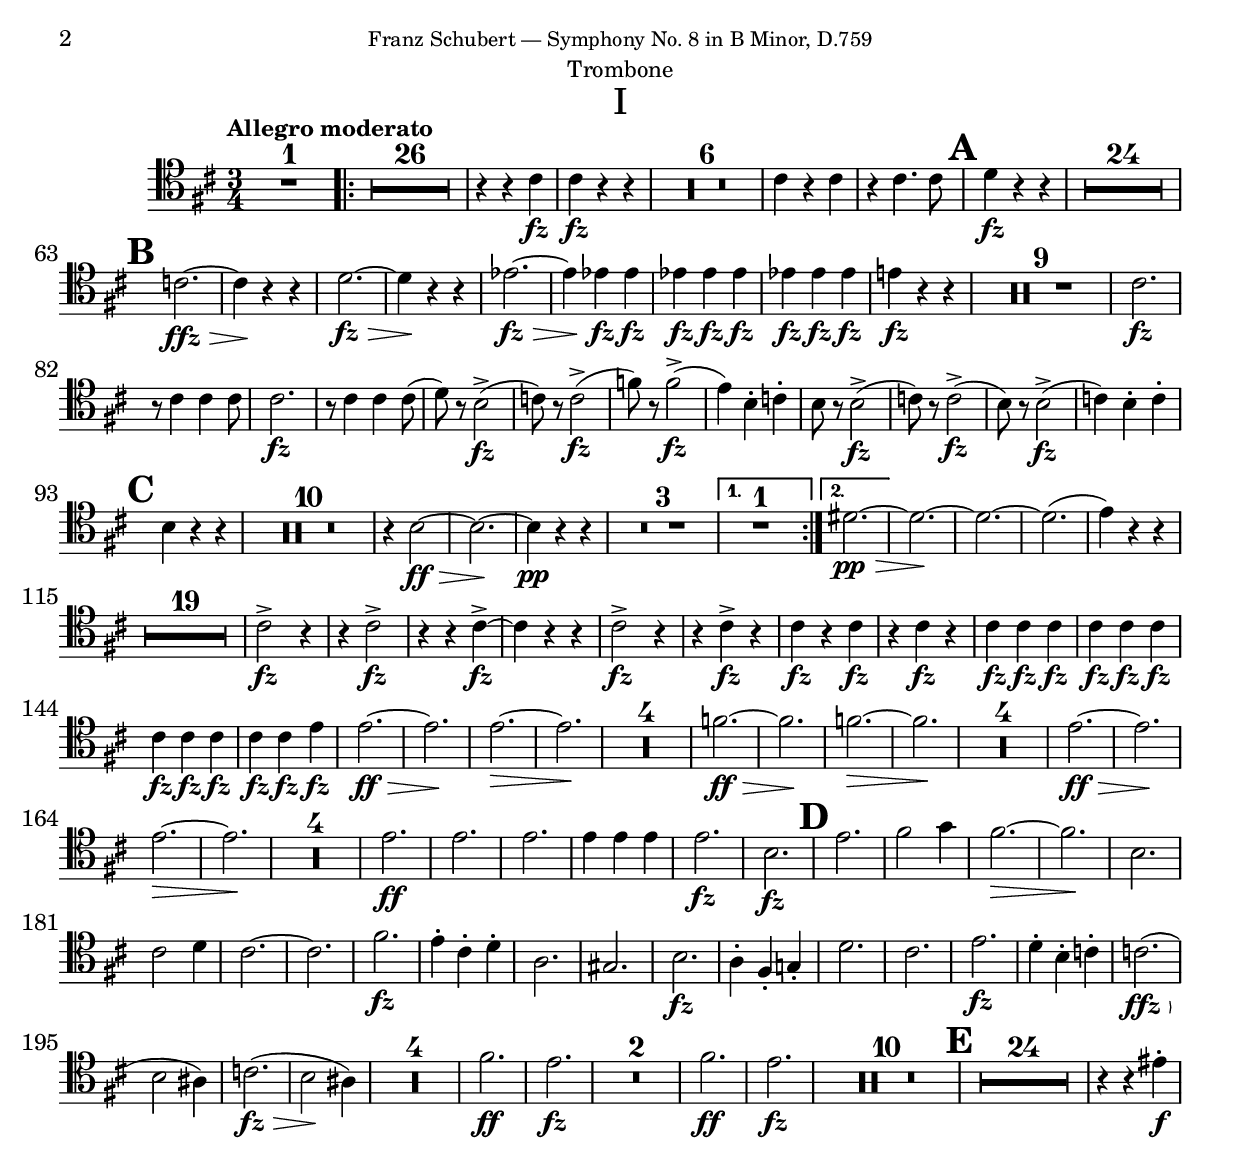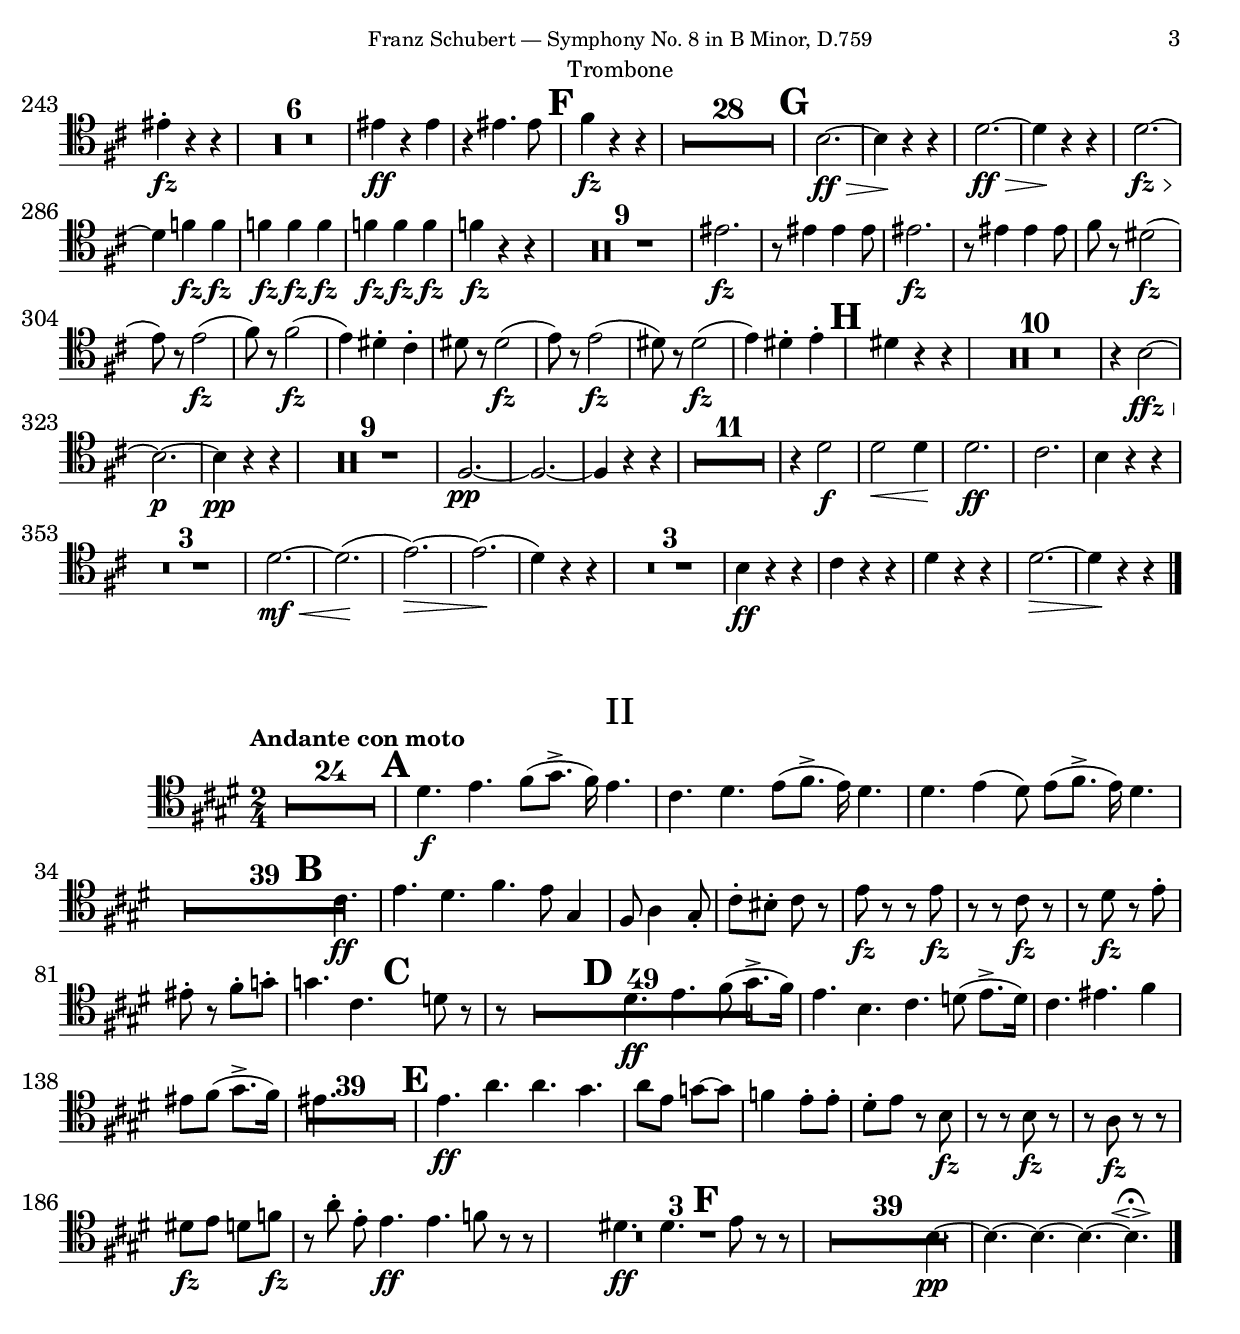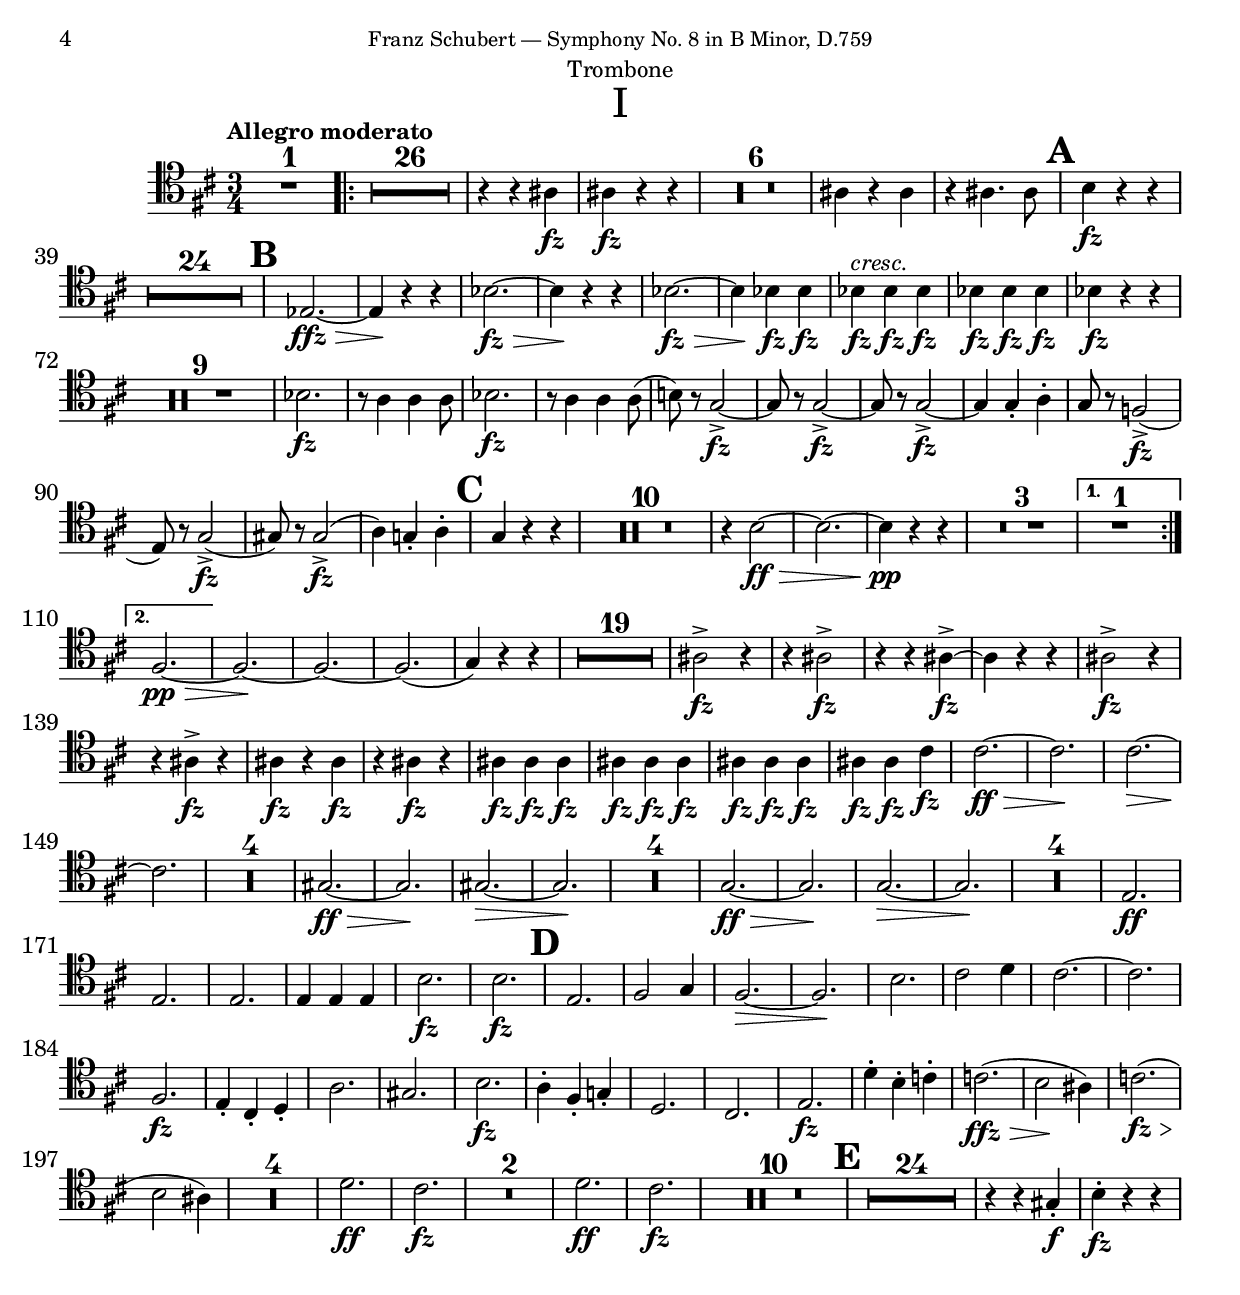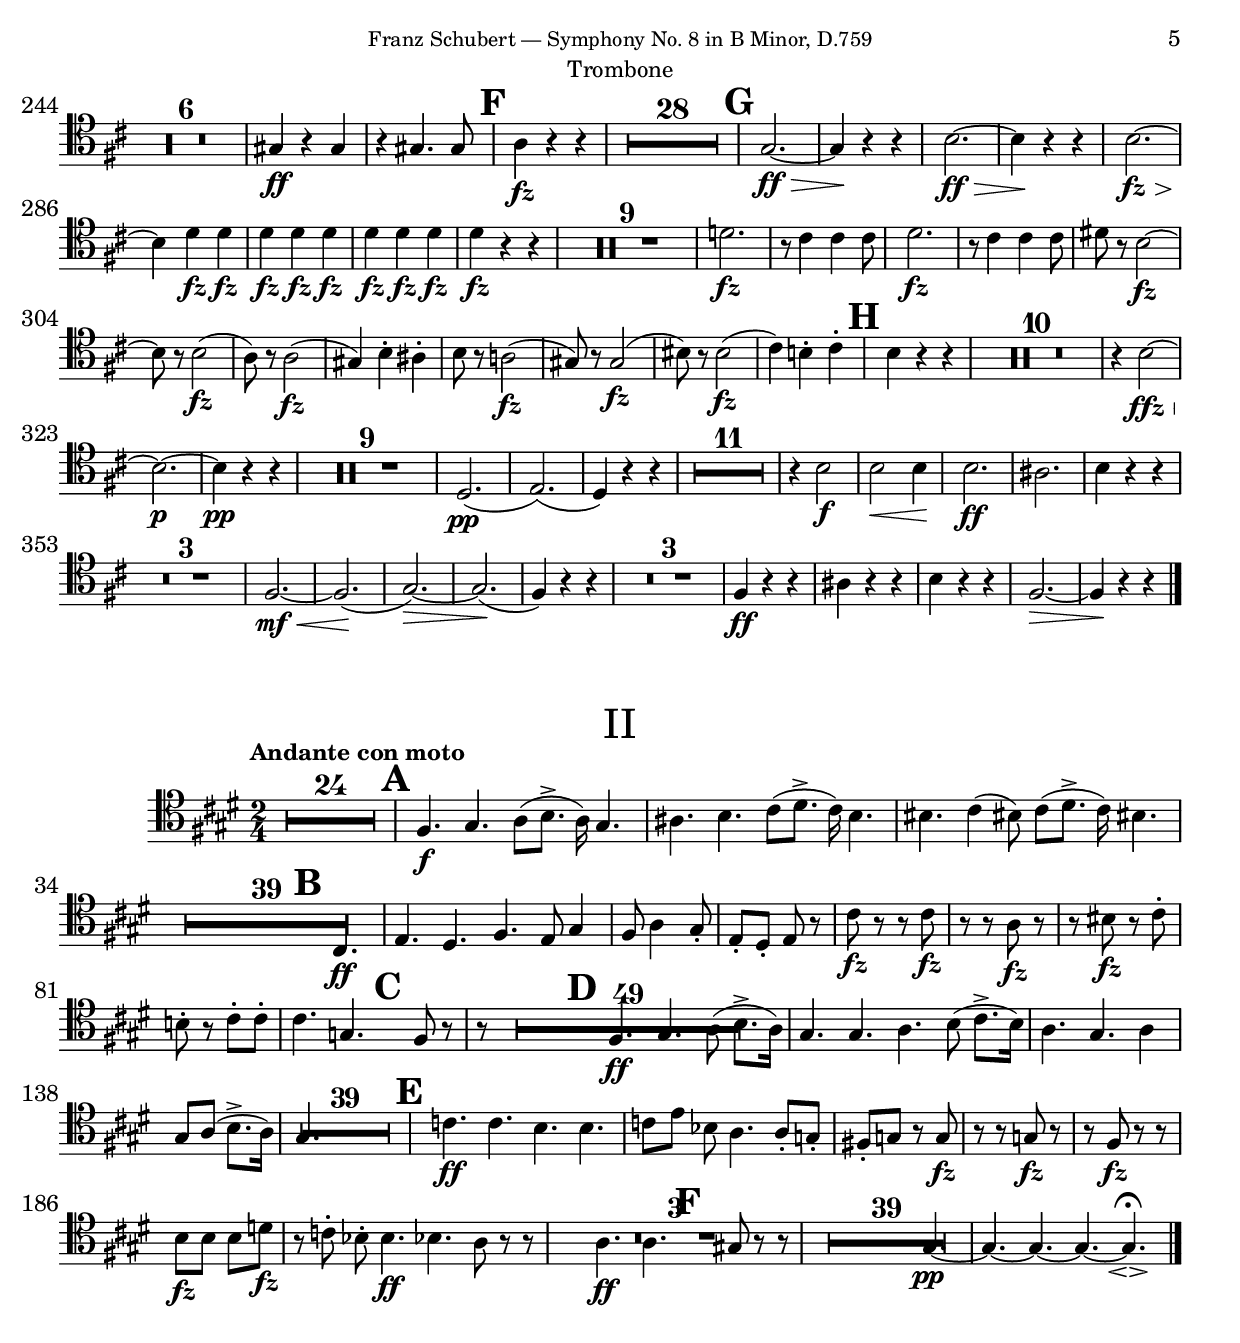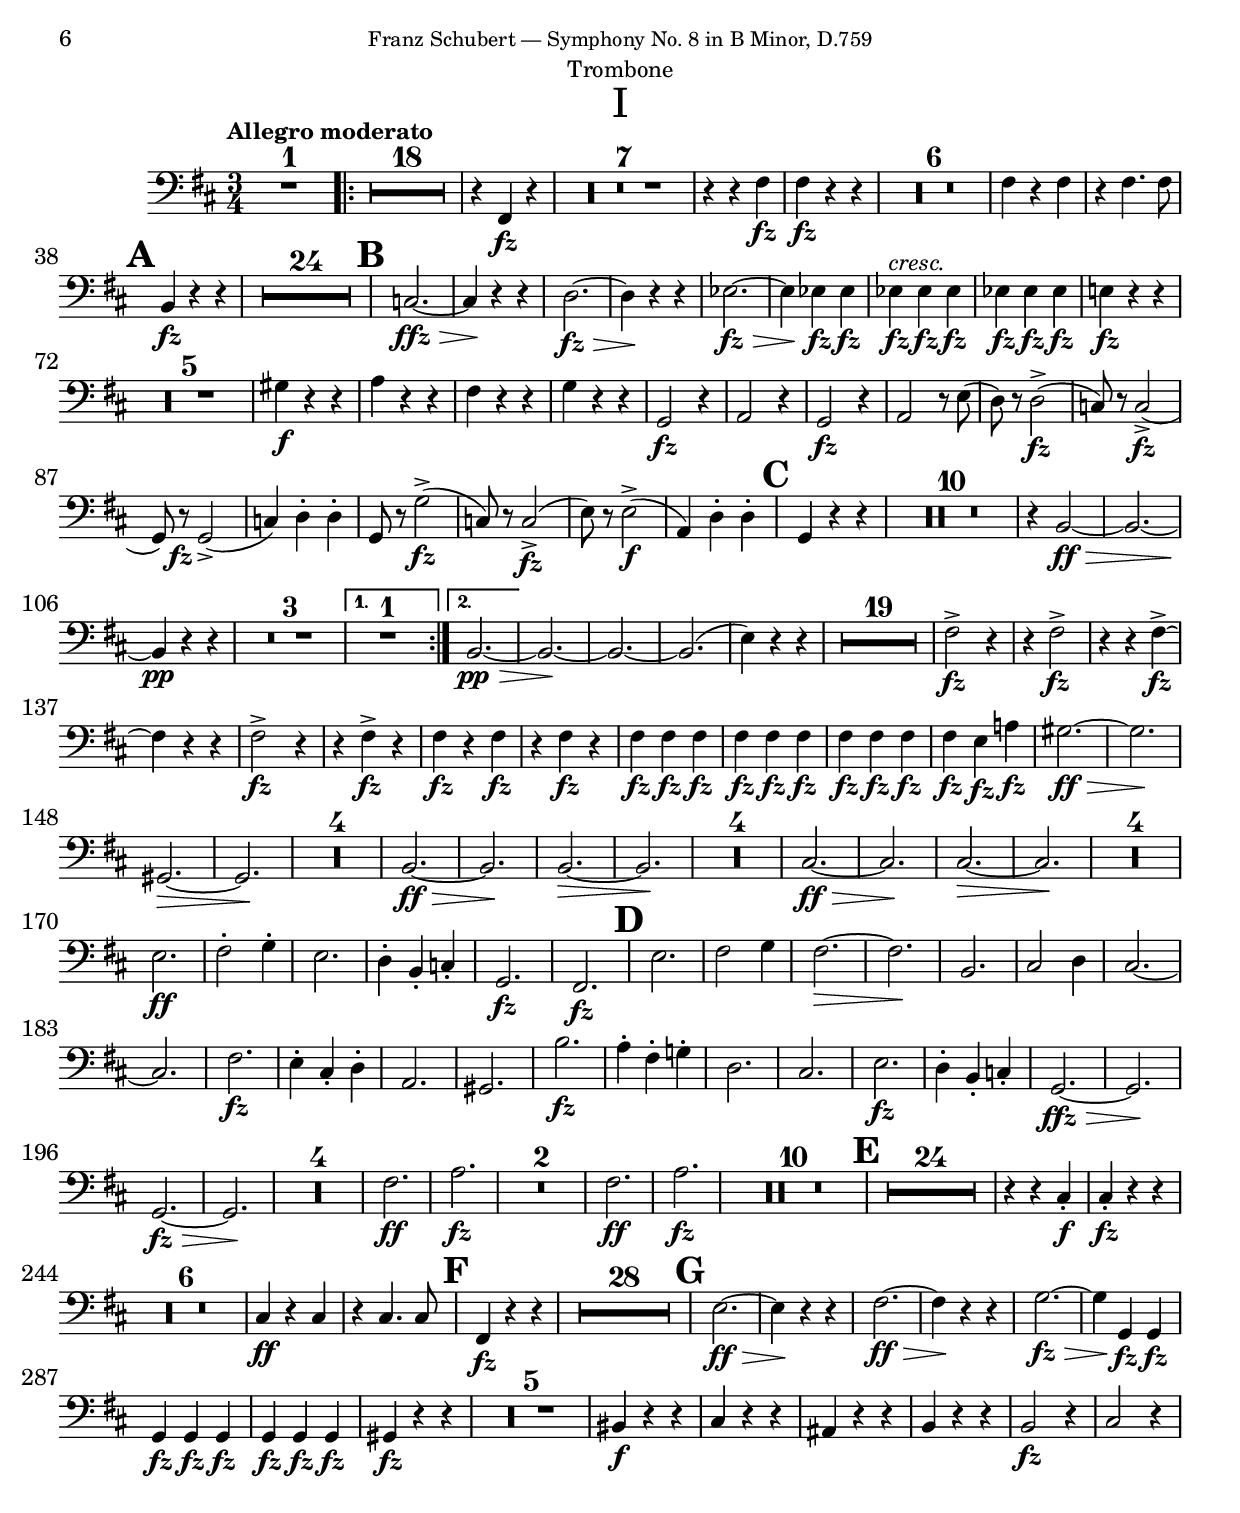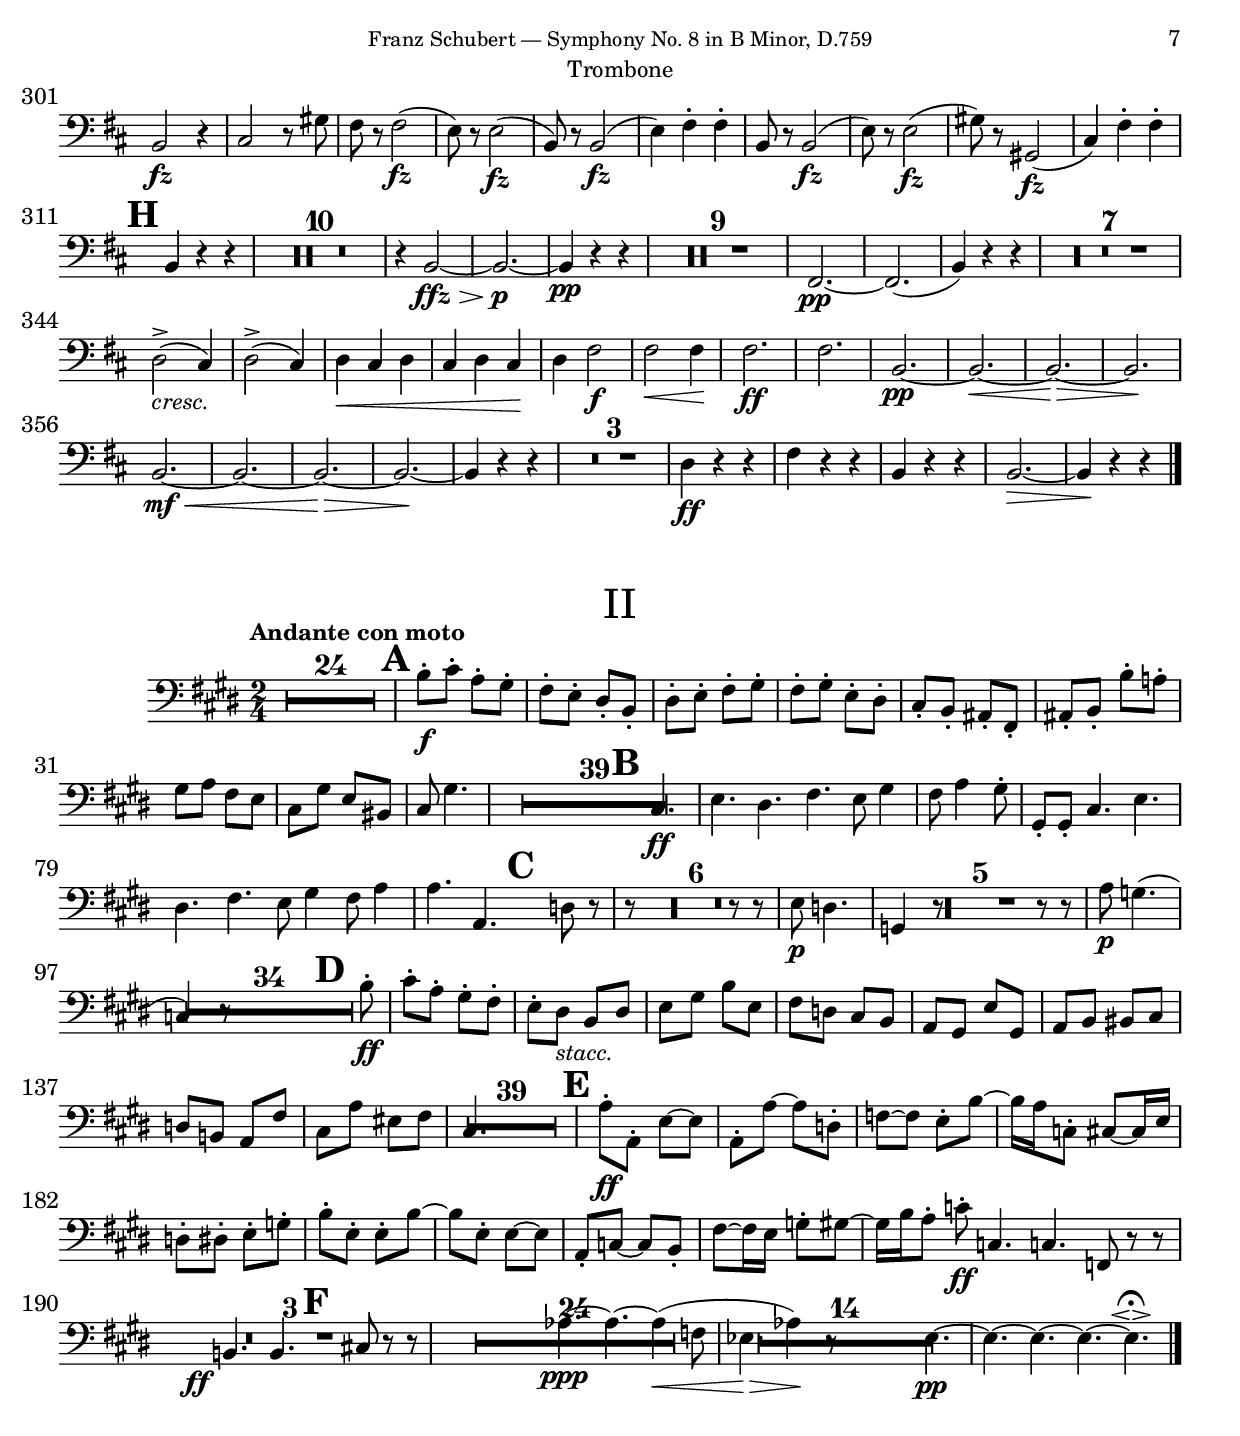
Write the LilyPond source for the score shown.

%###############################################################################
%#                                 H E A D E R                                 #
%###############################################################################
%
%  Composer           : Franz Schubert (1797 - 1828)
%  work               : Symphony No. 8 in B Minor, D.759
%  Source             : Franz Schubert's Werke, Serie I: Symphonien, No.8
%                       Leipzig Breitkopf & Härtel, 1885. Plate F.S. 8. 
%  Type of score      : Score for Trombone
%  Typesetter         : Sébastien MANEN
%  date of initiation : Sunday 12 February 2023, 19:55
%
%###############################################################################
%#                          I N C L U D E   F I L E S                          #
%###############################################################################
\version "2.22.1"
\include "./00-Common/Symph8_D759_Header.ily"
\include "./00-Common/Symph8_D759_PaperParts.ily"
%  work        : Schubert Symphony No. 8 in B minor, D.759
%  typesetter  : Sébastien MANEN
%  date        : Sunday 12 February 2023, 19:55
%###############################################################################
%#                           T I M E   S E C T I O N                           #
%###############################################################################
timeMvtI = {
	\time 3/4
}
timeMvtII = {
	\time 2/4
}


\include "./00-Common/Symph8_D759_LayoutParts.ily"
arco = \markup {\italic arco}
crescmarkup = \markup {\italic cresc.}
pizz = \markup {\italic pizz.}
dimmarkup = \markup {\italic dim.}
morendo = \markup {\italic {morendo}}
stacc = \markup {\italic stacc.}
becarre = \markup { \tiny \natural }
gp = \markup {G.P.}
decrescmarkup = \markup {\italic decresc.}

ffz = #(make-dynamic-script "ffz")
crescD = \tweak DynamicText.self-alignment-X #-0.5 \tweak DynamicText.font-size #1 #(make-dynamic-script (markup #:normal-text #:italic "cresc."))

un=^\markup {\tiny \number 1}
deux=^\markup {\tiny \number 2}
trois=^\markup {\tiny \number 3}
quatre=^\markup {\tiny \number 4}
cinq=^\markup {\tiny \number 5}
six=^\markup {\tiny \number 6}
sept=^\markup {\tiny \number 7}
huit=^\markup {\tiny \number 8}
neuf=^\markup {\tiny \number 9}
dix=^\markup {\tiny \number 10}
onze=^\markup {\tiny \number 11}

naturaltrillmark = \markup {
	\concat {
		\hspace #0.8
		\general-align #Y #CENTER {
			\musicglyph #"scripts.trill" 
			\hspace #0.45
			\teeny \natural 
		}
	}
}


mmrPos = #(define-music-function
	(position)
	(number?)
	#{
		\once \override MultiMeasureRest.staff-position = #(- position 2)
	#}
)

dynEO = #(define-music-function
	(offset)
	(pair?)
	#{
		\once \override DynamicText.extra-offset = #offset
		\once \override DynamicText.whiteout = ##t
		\once \override DynamicText.whiteout-style = #'outline
	#}
)

aIIEO = #(define-music-function
	(extraoffset)
	(pair?)
	#{
		\once \override CombineTextScript.extra-offset = #extraoffset
		\once \override CombineTextScript.whiteout = ##t
		\once \override CombineTextScript.whiteout-style = #'outline
	#}
)

aIIXoffset = #(define-music-function
	(offset)
	(number?)
	#{
		\once \override CombineTextScript.X-offset = #offset
	#}
)

markEO = #(define-music-function
	(offset)
	(pair?)
	#{
		\once \override TextScript.layer = #3
		\once \override TextScript.extra-offset = #offset
		\once \override TextScript.whiteout = ##t
		\once \override TextScript.whiteout-style = #'outline
	#}
)

noFlag = \once \omit Flag

stemOffset = #(define-music-function
	(offset)
	(number?)
	#{
		\once \offset length #offset Stem
	#}
)

beamOffset = #(define-music-function
	(position)
	(pair?)
	#{
		\once \offset positions #position Beam
	#}
)

hairpinShorten = #(define-music-function
	(shortLength)
	(pair?)
	#{
		\once \override Hairpin.shorten-pair = #shortLength
	#}
)

hairpinEO = #(define-music-function
	(offset)
	(pair?)
	#{
		\once \override Hairpin.extra-offset = #offset
		\once \override Hairpin.whiteout = ##t
		\once \override Hairpin.whiteout-style = #'outline
	#}
)

aIIOmit = \once \omit Voice.CombineTextScript

%%%%%%%%%%%%%%%%%%%%%%%%%%%%%%%%%%%%%%%%%%%%%%%%%%%%%%%%%%%%%%%%%%%%%%%%%%%%%%%%


%arpeggioPadding = #(define-music-function
%	(padding)
%	(number?)
%	#{
%		\once \override Voice.Arpeggio.padding = #padding
%	#}
%)

%beamGap = #(define-music-function
%	(gap)
%	(number?)
%	#{
%		\once \override Beam.auto-knee-gap = #gap
%	#}
%)


%beamLeftTwoRightOne = {
%	\set stemLeftBeamCount = #2
%	\set stemRightBeamCount = #1
%}

%beamLeftOneRightTwo = {
%	\set stemLeftBeamCount = #1
%	\set stemRightBeamCount = #2
%}

%setBeamTriple = { 
%	\set subdivideBeams = ##t
%	\set baseMoment = #(ly:make-moment 1/8)
%	\set beatStructure = 2,2,2
%}

%crescText = #(define-music-function
%	(cresctext)
%	(markup?)
%	#{
%		\once \set crescendoText = \markup {\italic { #cresctext } }
%		\once \set crescendoSpanner = #'text
%	#}
%)
%dimText = #(define-music-function
%	(cresctext)
%	(markup?)
%	#{
%		\once \set decrescendoText = \markup {\italic { #cresctext } }
%		\once \set decrescendoSpanner = #'text
%	#}
%)


%dynSpanYoffset = #(define-music-function
%	(offset)
%	(number?)
%	#{
%		\once \override DynamicTextSpanner.bound-details.right.Y = #offset
%	#}
%)


%InCueContext = {
%	\override Beam.beam-thickness = #0.30 % 0.30
%	\override StemTremolo.beam-thickness = #0.35 % 0.30
%	\override Beam.length-fraction = #0.67 % 0.8
%	\override Stem.length-fraction = #0.8 % 0.8
%%	\override Stem.length = #7
%%	\override Beam.length = #7
%	\set fontSize = #-3 %-3
%}

%OutCueContext = {
%	\revert Beam.beam-thickness
%	\revert StemTremolo.beam-thickness
%	\revert Beam.length-fraction
%	\revert Stem.length-fraction
%%	\override Stem.length = #7
%%	\override Beam.length = #7
%	\unset fontSize
%}


%mmrnDown = {
%	\once \override MultiMeasureRestNumber.direction = #-1 
%}

%mmrLength = #(define-music-function
%	(length)
%	(number?)
%	#{
%		\once \override MultiMeasureRest.space-increment = #length
%	#}
%)

%mmrMinLength = #(define-music-function
%	(length)
%	(number?)
%	#{
%		\once \override MultiMeasureRest.minimum-length = #length
%	#}
%)

%mmrCondens = \once \override MultiMeasureRest.springs-and-rods = #ly:spanner::set-spacing-rods 

%omitMMRN = \omit MultiMeasureRestNumber


%markXoffset = #(define-music-function
%	(offset)
%	(number?)
%	#{
%		\once \override Score.RehearsalMark.self-alignment-X = #(- offset)
%	#}
%)

%markYoffset = #(define-music-function
%	(offset)
%	(number?)
%	#{
%		\once \override Score.RehearsalMark.Y-offset = #offset
%	#}
%)

%noteShift = #(define-music-function
%	(shift)
%	(number?)
%	#{
%		\once \override NoteColumn.force-hshift = #shift
%	#}
%)

%no = {
%	\undo \omit MultiMeasureRestNumber
%}


%ni = {
%	\omit MultiMeasureRestNumber
%}

%ottavaShorten = #(define-music-function
%	(value)
%	(pair?)
%	#{
%		\once \override Staff.OttavaBracket.shorten-pair = #value
%	#}
%)

%setSextolet = {
%	\set subdivideBeams = ##t
%	\set baseMoment = #(ly:make-moment 1/8)
%	\set beatStructure = 2,2,2,2
%	\override TupletNumber.Y-offset = #-3
%	\override TupletNumber.avoid-slur = #'ignore
%}
%unsetSextolet = {
%	\set subdivideBeams = ##f
%	\revert TupletNumber.Y-offset
%	\revert TupletNumber.avoid-slur
%}


%textInSlur = {
%	%\once \override TextScript.outside-staff-priority = 0
%	\once \override TextScript.slur-padding = #0
%	\once \override TextScript.avoid-slur = #'around
%}

%textOsp = #(define-music-function
%	(prio)
%	(number?)
%	#{
%		\once \override TextScript.outside-staff-priority = #prio
%	#}
%)

%tempoDown = \once \override Score.MetronomeMark.direction = #-1 

%tempoXoffset = #(define-music-function
%	(offset)
%	(number?)
%	#{
%		\once \override Score.MetronomeMark.X-offset = #offset
%	#}
%)

%tempoExtraOffset = #(define-music-function
%	(offset)
%	(pair?)
%	#{
%		\once \override Score.MetronomeMark.extra-offset = #offset
%	#}
%)
%tempoEO = #(define-music-function
%	(offset)
%	(pair?)
%	#{
%		\once \override Score.MetronomeMark.extra-offset = #offset
%	#}
%)


%tupletOffset = #(define-music-function
%	(offset)
%	(number?)
%	#{
%		\once \override TupletNumber.Y-offset = #offset 
%	#}
%)

%tupletExtraOffset = #(define-music-function
%	(offset)
%	(pair?)
%	#{
%		\once \override TupletNumber.extra-offset = #offset 
%	#}
%)

%tupletAvoidSlur = \once \override TupletNumber.avoid-slur = #'ignore

%omitTupletNumber = \once \omit Voice.TupletNumber


%tremoloPosition = #(define-music-function
%	(position)
%	(number?)
%	#{
%		\once \override StemTremolo.Y-offset = #position
%	#}
%)

%trillSpanPadding = #(define-music-function
%	(padding)
%	(number?)
%	#{
%		\once \override TrillSpanner.bound-details.right.padding = #padding
%	#}
%)

%trillSpanCustom = #(define-music-function
%	(length markup)
%	(number? markup?)
%	% function to create a trill spanner with :
%	%	- specified length
%	%	- specified markup
%	#{
%		\once \override TrillSpanner.minimum-length = #length
%		\once \override TrillSpanner.springs-and-rods = #ly:spanner::set-spacing-rods
%		\once \override Score.TrillSpanner.bound-details.left.text = #markup
%	#}
%)

%trillSpanPadding = #(define-music-function
%	(padding)
%	(number?)
%	% function to create a trill spanner with :
%	%	- specified padding to avoid overlap
%	#{
%		\once \override TrillSpanner.bound-details.right.padding = #padding
%	#}
%)


%naturaltrill = \once \override TrillSpanner.bound-details.left.text = \markup {
%	\concat { 
%		\musicglyph #"scripts.trill" \translate #'(0.5 . 1.05) \tiny \natural 
%	}
%}
%flattrill = \once \override TrillSpanner.bound-details.left.text = \markup {
%	\concat { 
%		\musicglyph #"scripts.trill" \translate #'(0.6 . 0.52) \tiny \flat 
%	}
%}
%sharptrill = \once \override TrillSpanner.bound-details.left.text = \markup {
%	\concat { 
%		\musicglyph #"scripts.trill" \translate #'(0.5 . 1.05) \tiny \sharp  
%	}
%}

%trillflat = \markup { 
%	\general-align #X #CENTER 
%	\concat { 
%		\hspace #2.4 \musicglyph #"scripts.trill" 
%		\translate #'(0.5 . 0.49) \tiny \flat 
%	}
%}



%voltaShorten = #(define-music-function
%	(shortLength)
%	(pair?)
%	#{
%		\once \override Score.VoltaBracket.shorten-pair = #shortLength
%	#}
%)

%whiteoutRehearsalMark = {
%	\override Score.StaffSymbol.layer = #4
%	\override Score.RehearsalMark.layer = #3
%	\once \override Score.RehearsalMark.whiteout = ##t
%	%\once \override Score.RehearsalMark.whiteout-style = #'outline
%}


%whiteoutMarkup = {
%	\once \override Hairpin.layer = #4
%	\once \override TextScript.layer = #3
%	\once \override TextScript.whiteout = ##t
%	\once \override TextScript.whiteout-style = #'outline
%}

%whiteoutDynamic = {
%	\once \override DynamicText.whiteout = ##t
%	\once \override DynamicText.whiteout-style = #'outline
%}

%whiteoutMetronomeMark = {
%	\once \override Score.MetronomeMark.whiteout = ##t
%	\once \override Score.MetronomeMark.whiteout-style = #'outline
%}


%\include "./00-Common/Symph8_D759_NameStaff.ily"
%\include "./00-Common/Symph8_D759_NameGrandStaff.ily"
%\include "./00-Common/Symph8_D759_Format_Part01_Flauti.ily"
%  work        : Schubert Symphony No. 8 in B minor, D.759
%  typesetter  : Sébastien MANEN
%  date        : Sunday 12 February 2023, 19:55
%###############################################################################
%#                       T E M P I  C O N D U C T O R S                        #
%###############################################################################
tempiMvtI = {
	\tempo "Allegro moderato"
}
tempiMvtII = {
	\tempo "Andante con moto"
}
%###############################################################################
%#                            T E M P I   P A R T S                            #
%###############################################################################
tempiPartMvtI = {
	\tag #'(flautoI flautoII oboeI oboeII clarinettoI clarinettoII fagottoI
		fagottoII cornoI cornoII trombaI trombaII tromboneI tromboneII 
		tromboneIII timpani violinoI violinoII viola violoncello basso) {
		\tempo "Allegro moderato"
	}
}
tempiPartMvtII = {
	\tag #'(flautoI flautoII oboeI oboeII clarinettoI clarinettoII fagottoI
		fagottoII cornoI cornoII trombaI trombaII tromboneI tromboneII 
		tromboneIII timpani violinoI violinoII viola violoncello basso) {
		\tempo "Andante con moto"
	}
}


%  work        : Schubert Symphony No. 8 in B minor, D.759
%  typesetter  : Sébastien MANEN
%  date        : Sunday 12 February 2023, 19:55
%###############################################################################
%#                          M U S I C   S E C T I O N                          #
%###############################################################################
musicTromboneIMvtI = \relative c {
	\clef tenor
	\key b \minor
% mesures 1 à 5
	R2.
	\repeat volta 2 {
		R2.*26
% mesures 6 à 10
	
% mesures 11 à 15
	
% mesures 16 à 20
	
% mesures 21 à 25
	
% mesures 26 à 30
		
		
		r4 r cis'\fz
		cis\fz r r
		R2.*6
% mesures 31 à 35
	
% mesures 36 à 40
		cis4 r cis
		r cis4. cis8 \mark \default
		d4\fz r r
		R2.*24
% mesures 41 à 45
	
% mesures 46 à 50
	
% mesures 51 à 55
	
% mesures 56 à 60
	
% mesures 61 à 65
		
		\mark \default
		c2.\ffz\>~
		c4\! r r
		d2.\fz\>~
% mesures 66 à 70
		d4\! r r
		ees2.\fz\>~
		ees4\! ees\fz ees\fz 
		ees\fz ees\fz ees\fz 
		ees\fz ees\fz ees\fz 
% mesures 71 à 75
		e!\fz r r
		R2.*9
% mesures 76 à 80
	
% mesures 81 à 85
		cis2.\fz
		r8 cis4 cis cis8
		cis2.\fz
		r8 cis4 cis cis8(
		d) r b2(\fz->
% mesures 86 à 90
		c8) r c2(\fz->
		f8) r f2(\fz->
		e4) b-. c-.
		b8 r b2(\fz->
		c8) r c2\fz->(
% mesures 91 à 95
		b8) r b2->\fz(
		c4) b-. c-. \mark \default
		b r r
		R2.*10
% mesures 96 à 100
	
% mesures 101 à 105
		
		
		r4 b2~\ff\>
		b2.~\!
		b4\pp r r
% mesures 106 à 110
		R2.*3
	}
	\alternative {
		{
			R2.
		}
		{
			dis2.\pp\>~
		}
	}
% mesures 111 à 115
	dis~\!
	dis~
	dis(
	e4) r r
	R2.*19
% mesures 116 à 120
	
% mesures 121 à 125
	
% mesures 126 à 130
	
% mesures 131 à 135
	
	
	
	cis2\fz-> r4
	r cis2->\fz
% mesures 136 à 140
	r4 r cis~\fz->
	cis r r
	cis2->\fz r4
	r cis->\fz r
	cis\fz r cis\fz
% mesures 141 à 145
	r cis\fz r
	cis\fz cis\fz cis\fz 
	cis\fz cis\fz cis\fz 
	cis\fz cis\fz cis\fz 
	cis\fz cis\fz e\fz
% mesures 146 à 150
	e2.\ff\>~
	e\!
	e\>~
	e\!
	R2.*4
% mesures 151 à 155
	
	
	
	f2.\ff\>~
	f\!
% mesures 156 à 160
	f\>~
	f\!
	R2.*4
	
	
% mesures 161 à 165
	
	e2.\ff\>~
	e\!
	e\>~
	e\!
% mesures 166 à 170
	R2.*4
	
	
	
	e2.\ff
% mesures 171 à 175
	e
	e
	e4 e e
	e2.\fz
	b\fz \mark \default
% mesures 176 à 180
	e2.
	fis2 g4
	fis2.~\>
	fis\!
	b,
% mesures 181 à 185
	cis2 d4
	cis2.~
	cis
	fis\fz
	e4-. cis-. d-.
% mesures 186 à 190
	a2.
	gis
	b\fz
	a4-. fis-. g!-.
	d'2.
% mesures 191 à 195
	cis
	e\fz
	d4-. b-. c-.
	c2.\ffz\>(
	b2\! ais4)
% mesures 196 à 200
	c2.(\fz\>
	b2\! ais4)
	R2.*4
	
	
% mesures 201 à 205
	
	fis'2.\ff
	e\fz
	R2.*2
	
% mesures 206 à 210
	
	fis2.\ff
	e\fz
	R2.*10
% mesures 211 à 215
	
% mesures 216 à 220
	
	\mark \default
	R2.*24
% mesures 221 à 225
	
% mesures 226 à 230
	
% mesures 231 à 235
	
% mesures 236 à 240
	
% mesures 241 à 245
	
	r4 r eis\f-.
	eis-.\fz  r r
	R2.*6
% mesures 246 à 250
	
	
	
	
	eis4\ff r eis
% mesures 251 à 255
	r eis4. eis8 \mark \default
	fis4\fz r r
	R2.*28
% mesures 256 à 260
	
% mesures 261 à 265
	
% mesures 266 à 270
	
% mesures 271 à 275
	
% mesures 276 à 280
	\mark \default
% mesures 281 à 285
	b,2.\ff\>~
	b4\! r r
	d2.\ff\>~
	d4\! r r
	d2.\fz\>~
% mesures 286 à 290
	d4\! f\fz f\fz 
	f\fz f\fz f\fz 
	f\fz f\fz f\fz 
	f\fz  r r
	R2.*9
% mesures 291 à 295
	
% mesures 296 à 300
	
	
	
	eis2.\fz
	r8 eis4 eis eis8
% mesures 301 à 305
	eis2.\fz
	r8 eis4 eis eis8
	fis r dis!2(\fz
	e8) r e2(\fz
	fis8) r fis2(\fz
% mesures 306 à 310
	e4) dis-. cis-.
	dis8 r dis2(\fz
	e8) r e2(\fz
	dis8) r dis2(\fz
	e4) dis4-. e-. \mark \default
% mesures 311 à 315
	dis r r
	R2.*10
% mesures 316 à 320
	
% mesures 321 à 325
	
	r4 b2~\ffz\>
	b2.~\p
	b4\pp r r
	R2.*9
% mesures 326 à 330
	
% mesures 331 à 335
	
	
	
	fis2.~\pp
	fis~
% mesures 336 à 340
	fis4 r r
	R2.*11
% mesures 341 à 345
	
% mesures 346 à 350
	
	
	r4 d'2\f
	d2\< d4\!
	d2.\ff
% mesures 351 à 355
	cis
	b4 r r
	R2.*3
	
	
% mesures 356 à 360
	d2.\mf\<~
	d(\!
	e)\>~
	e(\!
	d4) r r
% mesures 361 à 365
	R2.*3
	
	
	b4\ff r r
	cis r r
% mesures 366 à 368
	d r r
	d2.\>~
	d4\! r r \bar "|."
}

%  work        : Schubert Symphony No. 8 in B minor, D.759
%  typesetter  : Sébastien MANEN
%  date        : Sunday 12 February 2023, 19:55
%###############################################################################
%#                          M U S I C   S E C T I O N                          #
%###############################################################################
musicTromboneIIMvtI = \relative c {
	\clef tenor
	\key b \minor
% mesures 1 à 5
	R2.
	\repeat volta 2 {
		R2.*26
% mesures 6 à 10
	
% mesures 11 à 15
	
% mesures 16 à 20
	
% mesures 21 à 25
	
% mesures 26 à 30
		
		
		r4 r ais'\fz
		ais\fz r r
		R2.*6
% mesures 31 à 35
	
% mesures 36 à 40
		ais4 r ais
		r ais4. ais8 \mark \default
		b4\fz r r
		R2.*24
% mesures 41 à 45
	
% mesures 46 à 50
	
% mesures 51 à 55
	
% mesures 56 à 60
	
% mesures 61 à 65
		
		\mark \default
		ees,2.\ffz\>~
		ees4\! r r
		bes'2.\fz\>~
% mesures 66 à 70
		bes4\! r r
		bes2.\fz\>~
		bes4\! bes\fz bes\fz 
		bes\fz^\crescmarkup bes\fz bes\fz 
		bes\fz bes\fz bes\fz 
% mesures 71 à 75
		bes\fz r r
		R2.*9
% mesures 76 à 80
	
% mesures 81 à 85
		bes2.\fz
		r8 a4 a a8
		bes2.\fz
		r8 a4 a a8(
		b!) r g2\fz->~
% mesures 86 à 90
		g8 r g2->\fz~
		g8 r g2->\fz~
		g4 g-. a-.
		g8 r f2->\fz(
		e8) r g2\fz->(
% mesures 91 à 95
		gis8) r gis2->\fz(
		a4) g!-. a-. \mark \default
		g r r
		R2.*10
% mesures 96 à 100
	
% mesures 101 à 105
		
		
		r4 b2\ff\>~
		b2.~
		b4\pp r r
% mesures 106 à 110
		R2.*3
	}
	\alternative {
		{
			R2.
		}
		{
			fis2.\pp\>~
		}
	}
% mesures 111 à 115
	fis~\!
	fis~
	fis(
	g4) r r
	R2.*19
% mesures 116 à 120
	
% mesures 121 à 125
	
% mesures 126 à 130
	
% mesures 131 à 135
	
	
	
	ais2\fz-> r4
	r ais2->\fz
% mesures 136 à 140
	r4 r ais~\fz->
	ais r r
	ais2->\fz r4
	r ais->\fz r
	ais\fz r ais\fz
% mesures 141 à 145
	r ais\fz r
	ais\fz ais\fz ais\fz 
	ais\fz ais\fz ais\fz 
	ais\fz ais\fz ais\fz 
	ais\fz ais\fz cis\fz
% mesures 146 à 150
	cis2.\ff\>~
	cis\!
	cis\>~
	cis\!
	R2.*4
% mesures 151 à 155
	
	
	
	gis2.\ff\>~
	gis\!
% mesures 156 à 160
	gis\>~
	gis\!
	R2.*4
	
	
% mesures 161 à 165
	
	g2.\ff\>~
	g\!
	g\>~
	g\!
% mesures 166 à 170
	R2.*4
	
	
	
	e2.\ff
% mesures 171 à 175
	e
	e
	e4 e e
	b'2.\fz
	b\fz \mark \default
% mesures 176 à 180
	e,2.
	fis2 g4
	fis2.~\>
	fis\!
	b
% mesures 181 à 185
	cis2 d4
	cis2.~
	cis
	fis,\fz
	e4-. cis-. d-.
% mesures 186 à 190
	a'2.
	gis
	b\fz
	a4-. fis-. g!-.
	d2.
% mesures 191 à 195
	cis
	e\fz
	d'4-. b-. c-.
	c2.\ffz\>(
	b2\! ais4)
% mesures 196 à 200
	c2.(\fz\>
	b2\! ais4)
	R2.*4
	
	
% mesures 201 à 205
	
	d2.\ff
	cis\fz
	R2.*2
	
% mesures 206 à 210
	
	d2.\ff
	cis\fz
	R2.*10
% mesures 211 à 215
	
% mesures 216 à 220
	
	\mark \default
	R2.*24
% mesures 221 à 225
	
% mesures 226 à 230
	
% mesures 231 à 235
	
% mesures 236 à 240
	
% mesures 241 à 245
	
	r4 r gis\f-.
	b-.\fz  r r
	R2.*6
% mesures 246 à 250
	
	
	
	
	gis4\ff r gis
% mesures 251 à 255
	r gis4. gis8 \mark \default
	a4\fz r r
	R2.*28
% mesures 256 à 260
	
% mesures 261 à 265
	
% mesures 266 à 270
	
% mesures 271 à 275
	
% mesures 276 à 280
	\mark \default
% mesures 281 à 285
	g2.\ff\>~
	g4\! r r
	b2.\ff\>~
	b4\! r r
	b2.\fz\>~
% mesures 286 à 290
	b4\! d\fz d\fz 
	d\fz d\fz d\fz 
	d\fz d\fz d\fz 
	d\fz  r r
	R2.*9
% mesures 291 à 295
	
% mesures 296 à 300
	
	
	
	d!2.\fz
	r8 cis4 cis cis8
% mesures 301 à 305
	d2.\fz
	r8 cis4 cis cis8
	dis r b2\fz~
	b8 r b2(\fz
	a8) r a2(\fz
% mesures 306 à 310
	gis4) b-. ais-.
	b8 r a!2(\fz
	gis8) r gis2(\fz
	bis8) r bis2(\fz
	cis4) b!4-. cis-. \mark \default
% mesures 311 à 315
	b r r
	R2.*10
% mesures 316 à 320
	
% mesures 321 à 325
	
	r4 b2\ffz\>~
	b2.\p~
	b4\pp r r
	R2.*9
% mesures 326 à 330
	
% mesures 331 à 335
	
	
	
	d,2.\pp(
	e)(
% mesures 336 à 340
	d4) r r
	R2.*11
% mesures 341 à 345
	
% mesures 346 à 350
	
	
	r4 b'2\f
	b2\< b4\!
	b2.\ff
% mesures 351 à 355
	ais
	b4 r r
	R2.*3
	
	
% mesures 356 à 360
	fis2.\mf\<~
	fis(\!
	g)\>~
	g(\!
	fis4) r r
% mesures 361 à 365
	R2.*3
	
	
	fis4\ff r r
	ais r r
% mesures 366 à 368
	b r r
	fis2.\>~
	fis4\! r r \bar "|."
}

%  work        : Schubert Symphony No. 8 in B minor, D.759
%  typesetter  : Sébastien MANEN
%  date        : Sunday 12 February 2023, 19:55
%###############################################################################
%#                          M U S I C   S E C T I O N                          #
%###############################################################################
musicTromboneIIIMvtI = \relative c {
	\clef bass
	\key b \minor
% mesures 1 à 5
	R2.
	\repeat volta 2 {
		R2.*18
% mesures 6 à 10
	
% mesures 11 à 15
	
% mesures 16 à 20
		
		
		
		
		r4 fis,\fz r
% mesures 21 à 25
		R2.*7
% mesures 26 à 30
		
		
		r4 r fis'\fz
		fis\fz r r
		R2.*6
% mesures 31 à 35
	
% mesures 36 à 40
		fis4 r fis
		r fis4. fis8 \mark \default
		b,4\fz r r
		R2.*24
% mesures 41 à 45
	
% mesures 46 à 50
	
% mesures 51 à 55
	
% mesures 56 à 60
	
% mesures 61 à 65
		
		\mark \default
		c2.\ffz\>~
		c4\! r r
		d2.\fz\>~
% mesures 66 à 70
		d4\! r r
		ees2.\fz\>~
		ees4\! ees\fz ees\fz 
		ees\fz^\crescmarkup ees\fz ees\fz 
		ees\fz ees\fz ees\fz 
% mesures 71 à 75
		e!\fz r r
		R2.*5
		
		
		
% mesures 76 à 80
		
		gis4\f r r
		a r r
		fis r r
		g r r
% mesures 81 à 85
		g,2\fz r4
		a2 r4
		g2\fz r4
		a2 r8 e'(
		d) r d2->\fz(
% mesures 86 à 90
		c8) r c2\fz->(
		g8) r g2->( -\tweak X-offset #-3. \fz 
		c4) d-. d-.
		g,8 r g'2->\fz(
		c,8) r c2->(\fz
% mesures 91 à 95
		e8) r e2(->\f
		a,4) d-. d-. \mark \default
		g, r r
		R2.*10
% mesures 96 à 100
	
% mesures 101 à 105
		
		
		
		r4 b2\ff\>~
		b2.~
% mesures 106 à 110
		b4\pp r r
		R2.*3
	}
	\alternative {
		{
			R2.
		}
		{
			b2.\pp\>~
		}
	}
% mesures 111 à 115
	b\!~
	b~
	b(
	e4) r r
	R2.*19
% mesures 116 à 120
	
% mesures 121 à 125
	
% mesures 126 à 130
	
% mesures 131 à 135
	
	
	
	fis2\fz-> r4
	r fis2\fz->
% mesures 136 à 140
	r4 r fis~->\fz
	fis r r
	fis2\fz-> r4
	r fis->\fz r
	fis\fz r fis\fz
% mesures 141 à 145
	r fis\fz r
	fis\fz fis\fz fis\fz 
	fis\fz fis\fz fis\fz 
	fis\fz fis\fz fis\fz 
	fis\fz e\fz a!\fz 
% mesures 146 à 150
	gis2.\ff\>~
	gis\!
	gis,\>~
	gis\!
	R2.*4
% mesures 151 à 155
	
	
	
	b2.\ff\>~
	b\!
% mesures 156 à 160
	b\>~
	b\!
	R2.*4
	
	
% mesures 161 à 165
	
	cis2.\ff\>~
	cis\!
	cis\>~
	cis\!
% mesures 166 à 170
	R2.*4
	
	
	
	e2.\ff
% mesures 171 à 175
	fis2-. g4-.
	e2.
	d4-. b-. c-.
	g2.\fz
	fis\fz \mark \default
% mesures 176 à 180
	e'2.
	fis2 g4
	fis2.\>~
	fis\!
	b,
% mesures 181 à 185
	cis2 d4
	cis2.~
	cis
	fis\fz
	e4-. cis-. d-.
% mesures 186 à 190
	a2.
	gis
	b'\fz
	a4-. fis-. g!-.
	d2.
% mesures 191 à 195
	cis
	e\fz
	d4-. b-. c-.
	g2.\ffz\>~
	g\!
% mesures 196 à 200
	g\fz\>~
	g\!
	R2.*4
	
	
% mesures 201 à 205
	
	fis'2.\ff
	a\fz
	R2.*2
	
% mesures 206 à 210
	fis2.\ff
	a\fz
	R2.*10
% mesures 211 à 215
	
% mesures 216 à 220
	
	\mark \default
	R2.*24
% mesures 221 à 225
	
% mesures 226 à 230
	
% mesures 231 à 235
	
% mesures 236 à 240
	
% mesures 241 à 245
	
	r4 r cis,\f-.
	cis\fz-. r r
	R2.*6
	
% mesures 246 à 250
	
	
	
	
	cis4\ff r cis
% mesures 251 à 255
	r cis4. cis8 \mark \default
	fis,4\fz r r
	R2.*28
% mesures 256 à 260
	
% mesures 261 à 265
	
% mesures 266 à 270
	
% mesures 271 à 275
	
% mesures 276 à 280
	
	
	
	
	\mark \default
% mesures 281 à 285
	e'2.\ff\>~
	e4\! r r
	fis2.\ff\>~
	fis4\! r r
	g2.\fz\>~
% mesures 286 à 290
	g4\! g,\fz g\fz 
	g\fz g\fz g\fz 
	g\fz g\fz g\fz 
	gis\fz r r
	R2.*5
% mesures 291 à 295
	
	
	
	
	bis4\f r r
% mesures 296 à 300
	cis r r
	ais r r
	b r r
	b2\fz r4
	cis2 r4
% mesures 301 à 305
	b2\fz r4
	cis2 r8 gis'
	fis r fis2(\fz
	e8) r e2(\fz
	b8) r b2(\fz
% mesures 306 à 310
	e4) fis-. fis-.
	b,8 r b2\fz(
	e8) r e2(\fz
	gis8) r gis,2(\fz
	cis4) fis-. fis-. \mark \default
% mesures 311 à 315
	b, r r
	R2.*10
% mesures 316 à 320
	
% mesures 321 à 325
	
	r4 b2\ffz\>~
	b2.\p~
	b4\pp r r
	R2.*9
% mesures 326 à 330
	
% mesures 331 à 335
	
	
	
	fis2.\pp~
	fis(
% mesures 336 à 340
	b4) r r
	R2.*7
% mesures 341 à 345
	
	
	
	d2(->_\crescmarkup cis4)
	d2(-> cis4)
% mesures 346 à 350
	d\< cis d
	cis d cis\!
	d\! fis2\f
	fis2\< fis4\!
	fis2.\ff
% mesures 351 à 355
	fis
	b,\pp~
	b\<~
	b\>~
	b\!
% mesures 356 à 360
	b\mf\<~
	b~
	b~\>
	b\!~
	b4 r r
% mesures 361 à 365
	R2.*3
	
	
	d4\ff r r
	fis r r
% mesures 366 à 368
	b, r r
	b2.\>~
	b4\! r r \bar "|."
}

%  work        : Schubert Symphony No. 8 in B minor, D.759
%  typesetter  : Sébastien MANEN
%  date        : Sunday 12 February 2023, 19:55
%###############################################################################
%#                          M U S I C   S E C T I O N                          #
%###############################################################################
musicTromboneIMvtII = \relative c' {
	\clef tenor
	\key e \major
% mesures 1 à 5
	R4.*32
% mesures 6 à 10
	
% mesures 11 à 15
	
% mesures 16 à 20
	
% mesures 21 à 25
	
% mesures 26 à 30
	
% mesures 31 à 35
	
	\mark \default
	dis4.\f
	e
	fis8( gis8.-> fis16)
% mesures 36 à 40
	e4.
	cis
	dis
	e8( fis8.-> e16)
	dis4.
% mesures 41 à 45
	dis
	e4( dis8)
	e8( fis8.-> e16)
	dis4.
	R4.*51
% mesures 46 à 50
	
% mesures 51 à 55
	
% mesures 56 à 60
	
% mesures 61 à 65
	
% mesures 66 à 70
	
% mesures 71 à 75
	
% mesures 76 à 80
	
% mesures 81 à 85
	
% mesures 86 à 90
	
% mesures 91 à 95
	\mark \default
% mesures 96 à 100
	cis4.\ff
	e
	dis
	fis
	e8 gis,4
% mesures 101 à 105
	fis8 a4
	gis8-. cis-. bis-. 
	cis r e\fz
	r r e\fz
	r r cis\fz
% mesures 106 à 110
	r r dis\fz
	r e-. eis-.
	r fis-. g-.
	g4.
	cis, \mark \default
% mesures 111 à 115
	d8 r r
	R4.*62
% mesures 116 à 120
	
% mesures 121 à 125
	
% mesures 126 à 130
	
% mesures 131 à 135
	
% mesures 136 à 140
	
% mesures 141 à 145
	
% mesures 146 à 150
	
% mesures 151 à 155
	
% mesures 156 à 160
	
% mesures 161 à 165
	
% mesures 166 à 170
	
% mesures 171 à 175
	
	
	\mark \default
	dis4.\ff
	e
% mesures 176 à 180
	fis8( gis8.-> fis16)
	e4.
	b
	cis
	d8( e8.-> d16)
% mesures 181 à 185
	cis4.
	eis
	fis4 eis8
	fis8( gis8.-> fis16)
	eis4.
% mesures 186 à 190
	R4.*51
% mesures 191 à 195
	
% mesures 196 à 200
	
% mesures 201 à 205
	
% mesures 206 à 210
	
% mesures 211 à 215
	
% mesures 216 à 220
	
% mesures 221 à 225
	
% mesures 226 à 230
	
% mesures 231 à 235
	
% mesures 236 à 240
	\mark \default
	e4.\ff
	a
	a
	gis
% mesures 241 à 245
	a8 e g~
	g f4 
	e8-. e-. dis-.
	e r b\fz
	r r b\fz
% mesures 246 à 250
	r r a\fz
	r r dis!\fz
	e d f\fz
	r a-. e-.
	e4.\ff
% mesures 251 à 255
	e
	f8 r r
	R4.
	dis!4.\ff
	dis \mark \default
% mesures 256 à 260
	e8 r r
	R4.*51
% mesures 261 à 265
	
% mesures 266 à 270
	
% mesures 271 à 275
	
% mesures 276 à 280
	
% mesures 281 à 285
	
% mesures 286 à 290
	
% mesures 291 à 295
	
% mesures 296 à 300
	
% mesures 301 à 305
	
% mesures 306 à 310
	
	
	b4.\pp~
	b~
	b~
% mesures 311 à 312
	b~
	b\fermata\espressivo \bar "|."
}

%  work        : Schubert Symphony No. 8 in B minor, D.759
%  typesetter  : Sébastien MANEN
%  date        : Sunday 12 February 2023, 19:55
%###############################################################################
%#                          M U S I C   S E C T I O N                          #
%###############################################################################
musicTromboneIIMvtII = \relative c {
	\clef tenor
	\key e \major
% mesures 1 à 5
	R4.*32
% mesures 6 à 10
	
% mesures 11 à 15
	
% mesures 16 à 20
	
% mesures 21 à 25
	
% mesures 26 à 30
	
% mesures 31 à 35
	
	\mark \default
	fis4.\f
	gis
	a8( b8.-> a16)
% mesures 36 à 40
	gis4.
	ais
	b
	cis8( dis8.-> cis16)
	b4.
% mesures 41 à 45
	bis
	cis4( bis8)
	cis8( dis8.-> cis16)
	bis4.
	R4.*51
% mesures 46 à 50
	
% mesures 51 à 55
	
% mesures 56 à 60
	
% mesures 61 à 65
	
% mesures 66 à 70
	
% mesures 71 à 75
	
% mesures 76 à 80
	
% mesures 81 à 85
	
% mesures 86 à 90
	
% mesures 91 à 95
	\mark \default
% mesures 96 à 100
	cis,4.\ff
	e
	dis
	fis
	e8 gis4
% mesures 101 à 105
	fis8 a4
	gis8-. e-. dis-.
	e r cis'\fz
	r r cis\fz
	r r a\fz
% mesures 106 à 110
	r r bis\fz
	r cis-. b!-.
	r cis-. cis-.
	cis4.
	g \mark \default
% mesures 111 à 115
	fis8 r r
	R4.*62
% mesures 116 à 120
	
% mesures 121 à 125
	
% mesures 126 à 130
	
% mesures 131 à 135
	
% mesures 136 à 140
	
% mesures 141 à 145
	
% mesures 146 à 150
	
% mesures 151 à 155
	
% mesures 156 à 160
	
% mesures 161 à 165
	
% mesures 166 à 170
	
% mesures 171 à 175
	
	
	\mark \default
	fis4.\ff
	gis
% mesures 176 à 180
	a8( b8.-> a16)
	gis4.
	gis
	a
	b8( cis8.-> b16)
% mesures 181 à 185
	a4.
	gis
	a4 gis8
	a8( b8.-> a16)
	gis4.
% mesures 186 à 190
	R4.*51
% mesures 191 à 195
	
% mesures 196 à 200
	
% mesures 201 à 205
	
% mesures 206 à 210
	
% mesures 211 à 215
	
% mesures 216 à 220
	
% mesures 221 à 225
	
% mesures 226 à 230
	
% mesures 231 à 235
	
% mesures 236 à 240
	\mark \default
	c4.\ff
	c
	b
	b
% mesures 241 à 245
	c8 e bes
	a4.
	a8-. g-. fis!-.
	g r g\fz
	r r g\fz
% mesures 246 à 250
	r r fis\fz
	r r b\fz
	b b d\fz
	r c-. bes-.
	bes4.\ff
% mesures 251 à 255
	bes
	a8 r r
	R4.
	a4.\ff
	a \mark \default
% mesures 256 à 260
	gis!8 r r
	R4.*51
% mesures 261 à 265
	
% mesures 266 à 270
	
% mesures 271 à 275
	
% mesures 276 à 280
	
% mesures 281 à 285
	
% mesures 286 à 290
	
% mesures 291 à 295
	
% mesures 296 à 300
	
% mesures 301 à 305
	
% mesures 306 à 310
	
	
	gis4.\pp~
	gis~
	gis~
% mesures 311 à 312
	gis~
	gis\fermata\espressivo \bar "|."
}

%  work        : Schubert Symphony No. 8 in B minor, D.759
%  typesetter  : Sébastien MANEN
%  date        : Sunday 12 February 2023, 19:55
%###############################################################################
%#                          M U S I C   S E C T I O N                          #
%###############################################################################
musicTromboneIIIMvtII = \relative c' {
	\clef bass
	\key e \major
% mesures 1 à 5
	R4.*32
% mesures 6 à 10
	
% mesures 11 à 15
	
% mesures 16 à 20
	
% mesures 21 à 25
	
% mesures 26 à 30
	
% mesures 31 à 35
	
	\mark \default
	b8-.\f cis-. a-.
	gis-. fis-. e-. 
	dis-. b-. dis-. 
% mesures 36 à 40
	e-. fis-. gis-. 
	fis-. gis-. e-. 
	dis-. cis-. b-. 
	ais-. fis-. ais-. 
	b-. b'-. a!-. 
% mesures 41 à 45
	gis a fis
	e cis gis'
	e bis cis
	gis'4.
	R4.*51
% mesures 46 à 50
	
% mesures 51 à 55
	
% mesures 56 à 60
	
% mesures 61 à 65
	
% mesures 66 à 70
	
% mesures 71 à 75
	
% mesures 76 à 80
	
% mesures 81 à 85
	
% mesures 86 à 90
	
% mesures 91 à 95
	\mark \default
% mesures 96 à 100
	cis,4.\ff
	e
	dis
	fis
	e8 gis4
% mesures 101 à 105
	fis8 a4
	gis8-. gis,-. gis-.
	cis4.
	e
	dis
% mesures 106 à 110
	fis
	e8 gis4
	fis8 a4
	a4.
	a, \mark \default
% mesures 111 à 115
	d8 r r
	R4.*7
% mesures 116 à 120
	
	
	
	r8 r e\p
	d4.
% mesures 121 à 125
	g,4 r8
	R4.*5
% mesures 126 à 130
	
	r8 r a'\p
	g4.(
	c,4) r8
	R4.*44
% mesures 131 à 135
	
% mesures 136 à 140
	
% mesures 141 à 145
	
% mesures 146 à 150
	
% mesures 151 à 155
	
% mesures 156 à 160
	
% mesures 161 à 165
	
% mesures 166 à 170
	
% mesures 171 à 175
	
	
	\mark \default
	b'8\ff-. cis-. a-.
	gis-. fis-. e-. 
% mesures 176 à 180
	dis_\stacc b dis
	e gis b
	e, fis d
	cis b a
	gis e' gis,
% mesures 181 à 185
	a b bis
	cis d b!
	a fis' cis
	a' eis fis
	cis4.
% mesures 186 à 190
	R4.*51
% mesures 191 à 195
	
% mesures 196 à 200
	
% mesures 201 à 205
	
% mesures 206 à 210
	
% mesures 211 à 215
	
% mesures 216 à 220
	
% mesures 221 à 225
	
% mesures 226 à 230
	
% mesures 231 à 235
	
% mesures 236 à 240
	\mark \default
	a'8-.\ff a,-. e'~
	e a,-. a'~
	a d,-. f~
	f e-. b'~
% mesures 241 à 245
	b16 a c,8-. cis~
	cis16 e d8-. dis-.
	e-. g-. b-.
	e,-. e-. b'~
	b e,-. e~
% mesures 246 à 250
	e a,-. c~
	c b-. fis'~
	fis16 e g8-. gis~
	gis16 b a8-. c-.
	c,4. -\tweak X-offset #-3.8 \ff
% mesures 251 à 255
	c
	f,8 r r
	R4.
	b! -\tweak X-offset #-3.8 \ff
	b \mark \default
% mesures 256 à 260
	cis!8 r r
	R4.*29
% mesures 261 à 265
	
% mesures 266 à 270
	
% mesures 271 à 275
	
% mesures 276 à 280
	
% mesures 281 à 285
	
% mesures 286 à 290
	aes'4.\ppp~
	aes~
	aes4\<( f8
	ees4.\>
	aes4)\! r8
% mesures 291 à 295
	R4.*17
% mesures 296 à 300
	
% mesures 301 à 305
	
% mesures 306 à 310
	
	
	e4.\pp~
	e~
	e~
% mesures 311 à 312
	e~
	e\fermata\espressivo \bar "|."
}

%###############################################################################
%#                          S C O R E   S E C T I O N                          #
%###############################################################################
\book{
	\header {
		subtitle = \markup { 
			\abs-fontsize #12 \sans
			\center-column {
				"Part for Trombone"
			}
		}
		subsubtitle = \markup { 
			"Franz Schubert — Symphony No. 8 in B Minor, D.759"
		}
		instrument = \markup {
			"Trombone"
		}
	}
	\score {
		\new Staff <<
%			\new Voice {
%				\fluteIFormattingMvtI
%			}
			\new Voice {
				\keepWithTag #'(tromboneI) \tempiPartMvtI
			}
			\new Voice {
				\timeMvtI \musicTromboneIMvtI
			}
		>>
		\header {
			breakbefore = ##t
			piece = \markup {
				\fill-line {
					\fontsize #4
					I
				}
			}
		}
		\layout {
			\layoutPart
		}
	}
	\score {
		\new Staff <<
%			\new Voice {
%				\fluteIFormattingMvtII
%			}
			\new Voice {
				\keepWithTag #'(tromboneI) \tempiPartMvtII
			}
			\new Voice {
				\timeMvtII \musicTromboneIMvtII
			}
		>>
		\header {
			breakbefore = ##f
			piece = \markup {
				\fill-line {
					\fontsize #4
					II
				}
			}
		}
		\layout {
			\layoutPart
		}
	}
	\score {
		\new Staff <<
%			\new Voice {
%				\fluteIIFormattingMvtI
%			}
			\new Voice {
				\keepWithTag #'(tromboneII) \tempiPartMvtI
			}
			\new Voice {
				\timeMvtI \musicTromboneIIMvtI 
			}
		>>
		\header {
			breakbefore = ##t
			piece = \markup {
				\fill-line {
					\fontsize #5
					I
				}
			}
		}
		\layout {
			\layoutPart
		}
	}
	\score {
		\new Staff <<
%			\new Voice {
%				\fluteIIFormattingMvtII
%			}
			\new Voice {
				\keepWithTag #'(tromboneII) \tempiPartMvtII
			}
			\new Voice {
				\timeMvtII \musicTromboneIIMvtII 
			}
		>>
		\header {
			breakbefore = ##f
			piece = \markup {
				\fill-line {
					\fontsize #5
					II
				}
			}
		}
		\layout {
			\layoutPart
		}
	}
	\score {
		\new Staff <<
%			\new Voice {
%				\fluteIIFormattingMvtI
%			}
			\new Voice {
				\keepWithTag #'(tromboneIII) \tempiPartMvtI
			}
			\new Voice {
				\timeMvtI \musicTromboneIIIMvtI 
			}
		>>
		\header {
			breakbefore = ##t
			piece = \markup {
				\fill-line {
					\fontsize #5
					I
				}
			}
		}
		\layout {
			\layoutPart
		}
	}
	\score {
		\new Staff <<
%			\new Voice {
%				\fluteIIFormattingMvtII
%			}
			\new Voice {
				\keepWithTag #'(tromboneIII) \tempiPartMvtII
			}
			\new Voice {
				\timeMvtII \musicTromboneIIIMvtII 
			}
		>>
		\header {
			breakbefore = ##f
			piece = \markup {
				\fill-line {
					\fontsize #5
					II
				}
			}
		}
		\layout {
			\layoutPart
		}
	}
}
